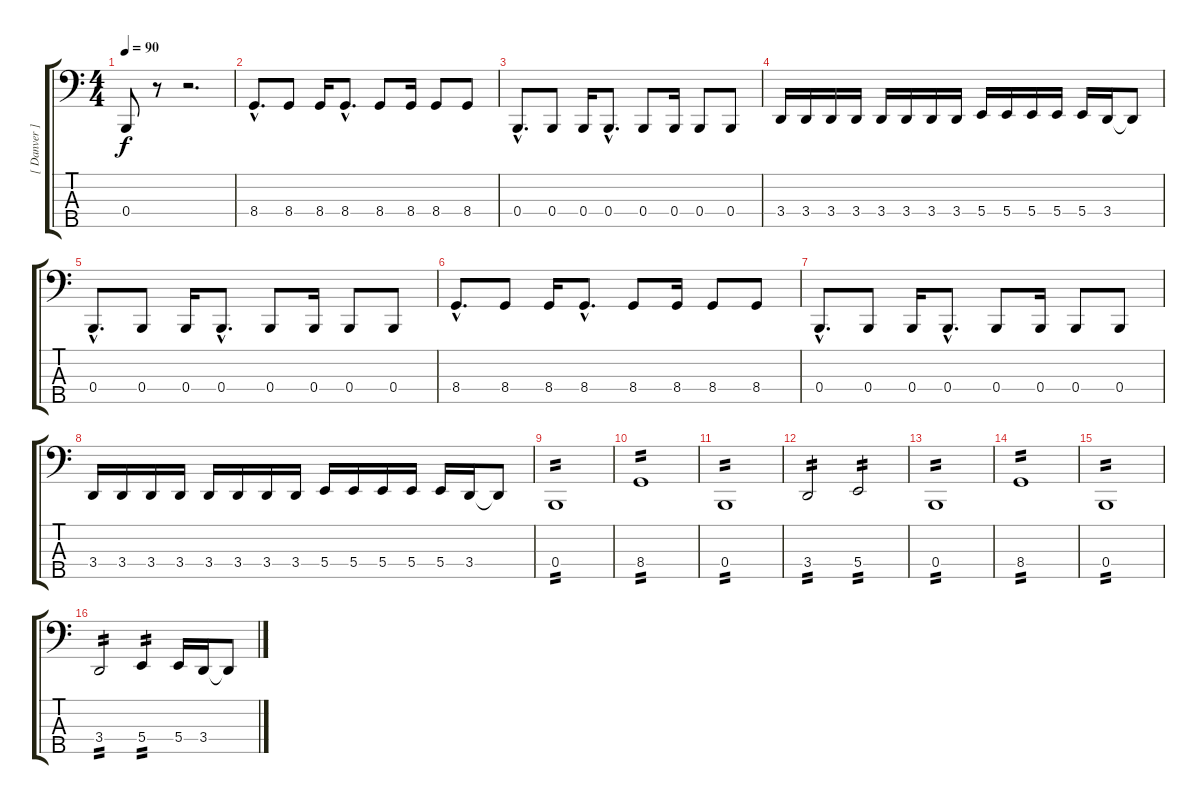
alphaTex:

\track ("[ Danver ]" "[ Danver ]") {instrument electricbasspick}
\staff {score tabs}
\tuning (E2 B1 Gb1 B0 Ab0) {hide}
\ts (4 4)
\tempo 90
\clef f4
\ks c
0.4.8{dy f} r.8 r.2{d} |
8.4{hac}.8{d} 8.4.8 8.4.16 8.4{hac}.8{d} 8.4.8 8.4.16 8.4.8 8.4.8 |
0.4{hac}.8{d} 0.4.8 0.4.16 0.4{hac}.8{d} 0.4.8 0.4.16 0.4.8 0.4.8 |
3.4.16 3.4.16 3.4.16 3.4.16 3.4.16 3.4.16 3.4.16 3.4.16 5.4.16 5.4.16 5.4.16 5.4.16 5.4.16 3.4.16 3.4{t}.8 |
0.4{hac}.8{d} 0.4.8 0.4.16 0.4{hac}.8{d} 0.4.8 0.4.16 0.4.8 0.4.8 |
8.4{hac}.8{d} 8.4.8 8.4.16 8.4{hac}.8{d} 8.4.8 8.4.16 8.4.8 8.4.8 |
0.4{hac}.8{d} 0.4.8 0.4.16 0.4{hac}.8{d} 0.4.8 0.4.16 0.4.8 0.4.8 |
3.4.16 3.4.16 3.4.16 3.4.16 3.4.16 3.4.16 3.4.16 3.4.16 5.4.16 5.4.16 5.4.16 5.4.16 5.4.16 3.4.16 3.4{t}.8 |
0.4.1{tp 2} |
8.4.1{tp 2} |
0.4.1{tp 2} |
3.4.2{tp 2} 5.4.2{tp 2} |
0.4.1{tp 2} |
8.4.1{tp 2} |
0.4.1{tp 2} |
3.4.2{tp 2} 5.4.4{tp 2} 5.4.16 3.4.16 3.4{t}.8
